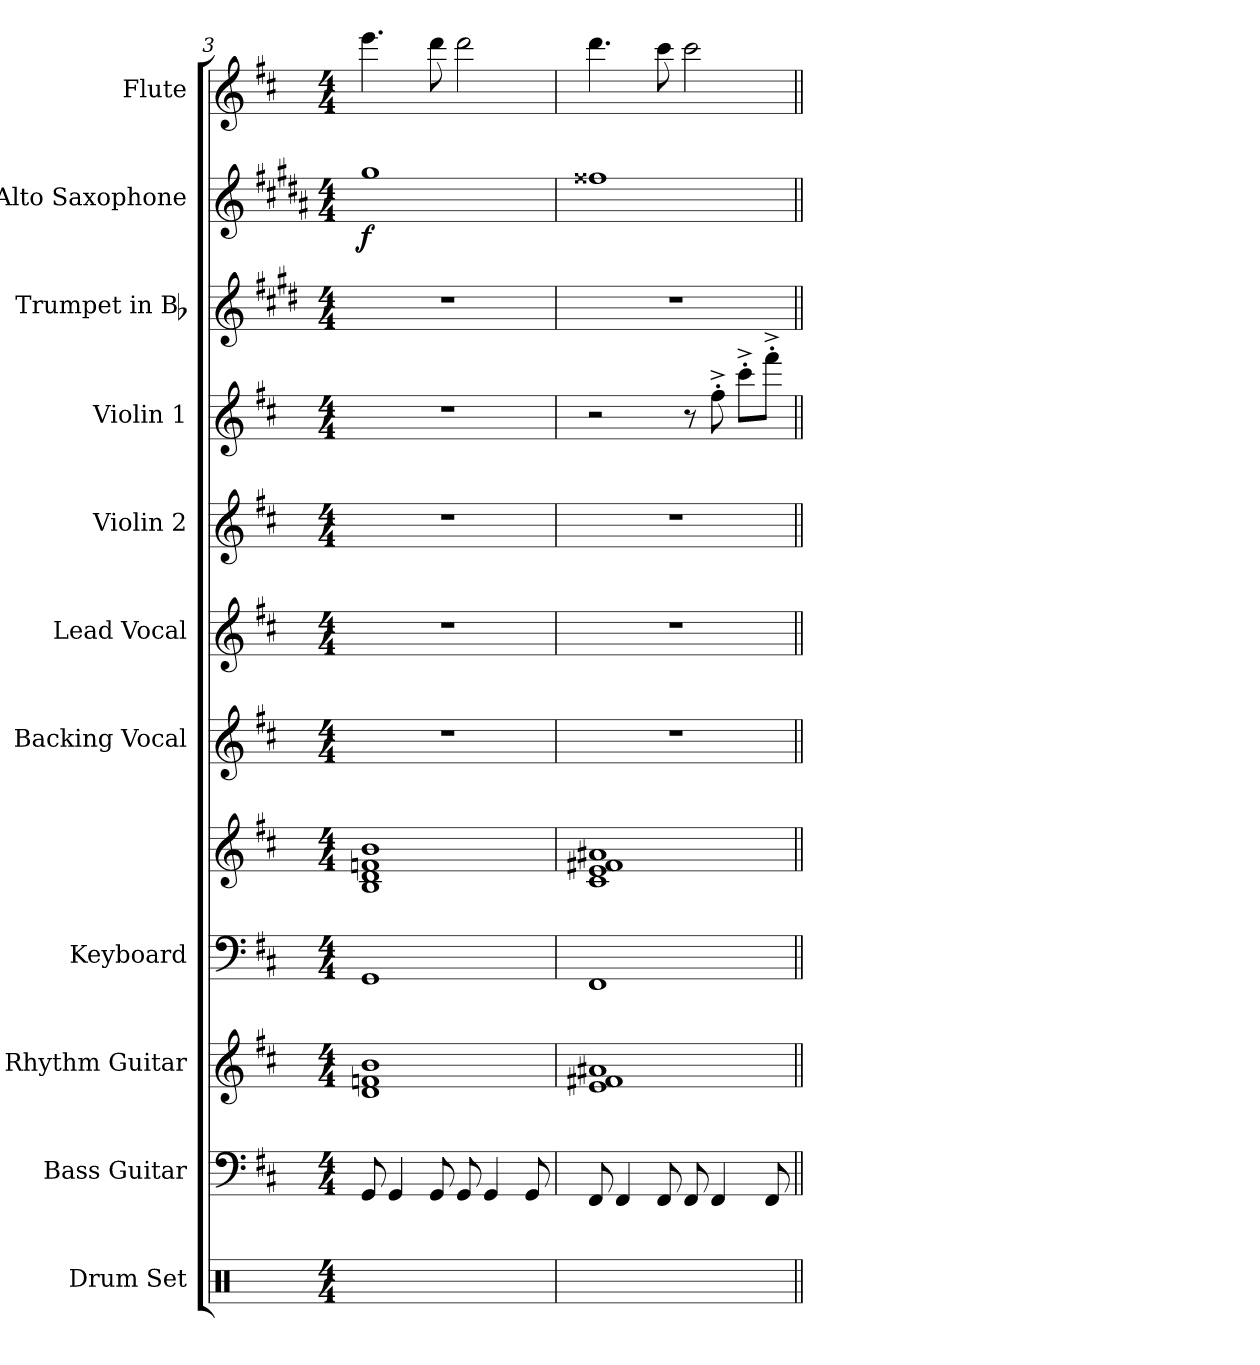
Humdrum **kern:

**kern	**kern	**kern	**kern	**kern	**kern	**kern	**kern	**kern	**kern	**kern	**dynam	**kern
*part11	*part10	*part9	*part8	*part8	*part7	*part6	*part5	*part4	*part3	*part2	*part2	*part1
*staff12	*staff11	*staff10	*staff9	*staff8	*staff7	*staff6	*staff5	*staff4	*staff3	*staff2	*staff2	*staff1
*I"Drum Set	*I"Bass Guitar	*I"Rhythm Guitar	*I"Keyboard	*	*I"Backing Vocal	*I"Lead Vocal	*I"Violin 2	*I"Violin 1	*I"Trumpet in Bb	*I"Alto Saxophone	*	*I"Flute
*I'Dr.	*I'Bass	*I'Rhy.	*I'Kbd.	*	*	*	*I'Vln. 2	*I'Vln. 1	*I'Tpt.	*I'Alto Sax.	*	*I'Fl.
*clefX	*clefF4	*clefG2	*clefF4	*clefG2	*clefG2	*clefG2	*clefG2	*clefG2	*clefG2	*clefG2	*	*clefG2
*	*ITrd7c12	*ITrd7c12	*	*	*	*	*	*	*ITrd1c2	*ITrd5c9	*	*
*k[]	*k[f#c#]	*k[f#c#]	*k[f#c#]	*k[f#c#]	*k[f#c#]	*k[f#c#]	*k[f#c#]	*k[f#c#]	*k[f#c#]	*k[f#c#]	*	*k[f#c#]
*C:	*b:	*b:	*b:	*b:	*b:	*b:	*b:	*b:	*b:	*b:	*	*b:
*M4/4	*M4/4	*M4/4	*M4/4	*M4/4	*M4/4	*M4/4	*M4/4	*M4/4	*M4/4	*M4/4	*	*M4/4
=3	=3	=3	=3	=3	=3	=3	=3	=3	=3	=3	=3	=3
8Ri\	8GGGi/	1Di 1Fni 1Bi	1GGi	1Bi 1di 1fni 1bi	1r	1r	1r	1r	1r	1bi	f	4.eeei\
4Ri\	4GGGi/	.	.	.	.	.	.	.	.	.	.	.
8Ri\	8GGGi/	.	.	.	.	.	.	.	.	.	.	8dddi\
8Ri\	8GGGi/	.	.	.	.	.	.	.	.	.	.	2dddi\
4Ri\	4GGGi/	.	.	.	.	.	.	.	.	.	.	.
8Ri\	8GGGi/	.	.	.	.	.	.	.	.	.	.	.
!!LO:PB:g=z
=4	=4	=4	=4	=4	=4	=4	=4	=4	=4	=4	=4	=4
8Ri\	8FFF#i/	1Ei 1F#Xi 1A#Xi	1FF#i	1c#i 1ei 1f#Xi 1a#Xi	1r	1r	1r	2r	1r	1a#Xi	.	4.dddi\
4Ri\	4FFF#i/	.	.	.	.	.	.	.	.	.	.	.
8Ri\	8FFF#i/	.	.	.	.	.	.	.	.	.	.	8ccc#i\
8Ri\	8FFF#i/	.	.	.	.	.	.	8r	.	.	.	2ccc#i\
4Ri\	4FFF#i/	.	.	.	.	.	.	8ff#'^i\	.	.	.	.
.	.	.	.	.	.	.	.	8ccc#'^i\L	.	.	.	.
8Ri\	8FFF#i/	.	.	.	.	.	.	8fff#'^i\J	.	.	.	.
=||	=||	=||	=||	=||	=||	=||	=||	=||	=||	=||	=||	=||
*-	*-	*-	*-	*-	*-	*-	*-	*-	*-	*-	*-	*-
